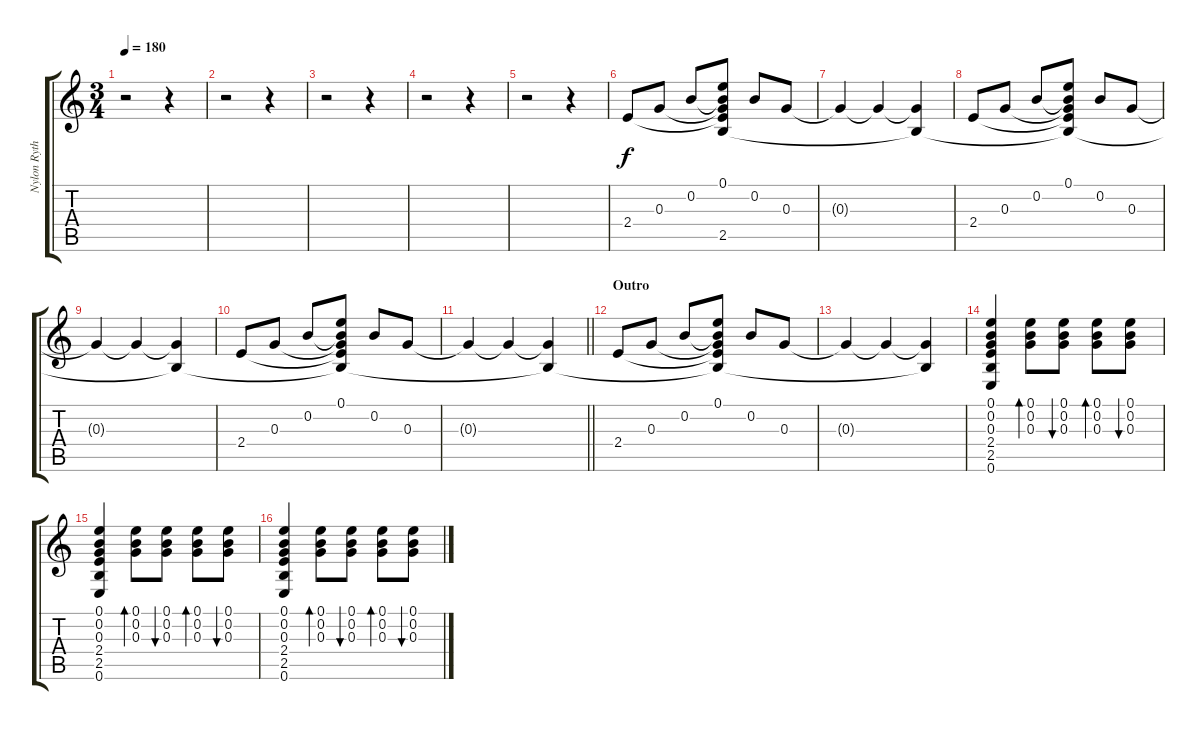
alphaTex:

\track ("Nylon Rythm" "Nylon Ryth") {instrument acousticguitarnylon}
\staff {score tabs}
\tuning (E4 B3 G3 D3 A2 E2) {hide}
\ts (3 4)
\tempo 180
\clef g2
\ks c
r.2{dy f} r.4 |
r.2 r.4 |
r.2 r.4 |
r.2 r.4 |
r.2 r.4 |
2.4.8 0.3.8 0.2.8 (0.1 0.2{t} 0.3{t} 2.4{t} 2.5).8 0.2.8 0.3.8 |
0.3{t}.4 0.3{t}.4 (0.3{t} 2.5{t}).4 |
2.4.8 0.3.8 0.2.8 (0.1 0.2{t} 0.3{t} 2.4{t} 2.5{t}).8 0.2.8 0.3.8 |
0.3{t}.4 0.3{t}.4 (0.3{t} 2.5{t}).4 |
2.4.8 0.3.8 0.2.8 (0.1 0.2{t} 0.3{t} 2.4{t} 2.5{t}).8 0.2.8 0.3.8 |
\barLineRight lightlight
0.3{t}.4 0.3{t}.4 (0.3{t} 2.5{t}).4 |
\section ("" "Outro")
2.4.8 0.3.8 0.2.8 (0.1 0.2{t} 0.3{t} 2.4{t} 2.5{t}).8 0.2.8 0.3.8 |
0.3{t}.4 0.3{t}.4 (0.3{t} 2.5{t}).4 |
(0.1 0.2 0.3 2.4 2.5 0.6).4 (0.1 0.2 0.3).8{bd 240} (0.1 0.2 0.3).8{bu 240} (0.1 0.2 0.3).8{bd 240} (0.1 0.2 0.3).8{bu 240} |
(0.1 0.2 0.3 2.4 2.5 0.6).4 (0.1 0.2 0.3).8{bd 240} (0.1 0.2 0.3).8{bu 240} (0.1 0.2 0.3).8{bd 240} (0.1 0.2 0.3).8{bu 240} |
(0.1 0.2 0.3 2.4 2.5 0.6).4 (0.1 0.2 0.3).8{bd 240} (0.1 0.2 0.3).8{bu 240} (0.1 0.2 0.3).8{bd 240} (0.1 0.2 0.3).8{bu 240}
